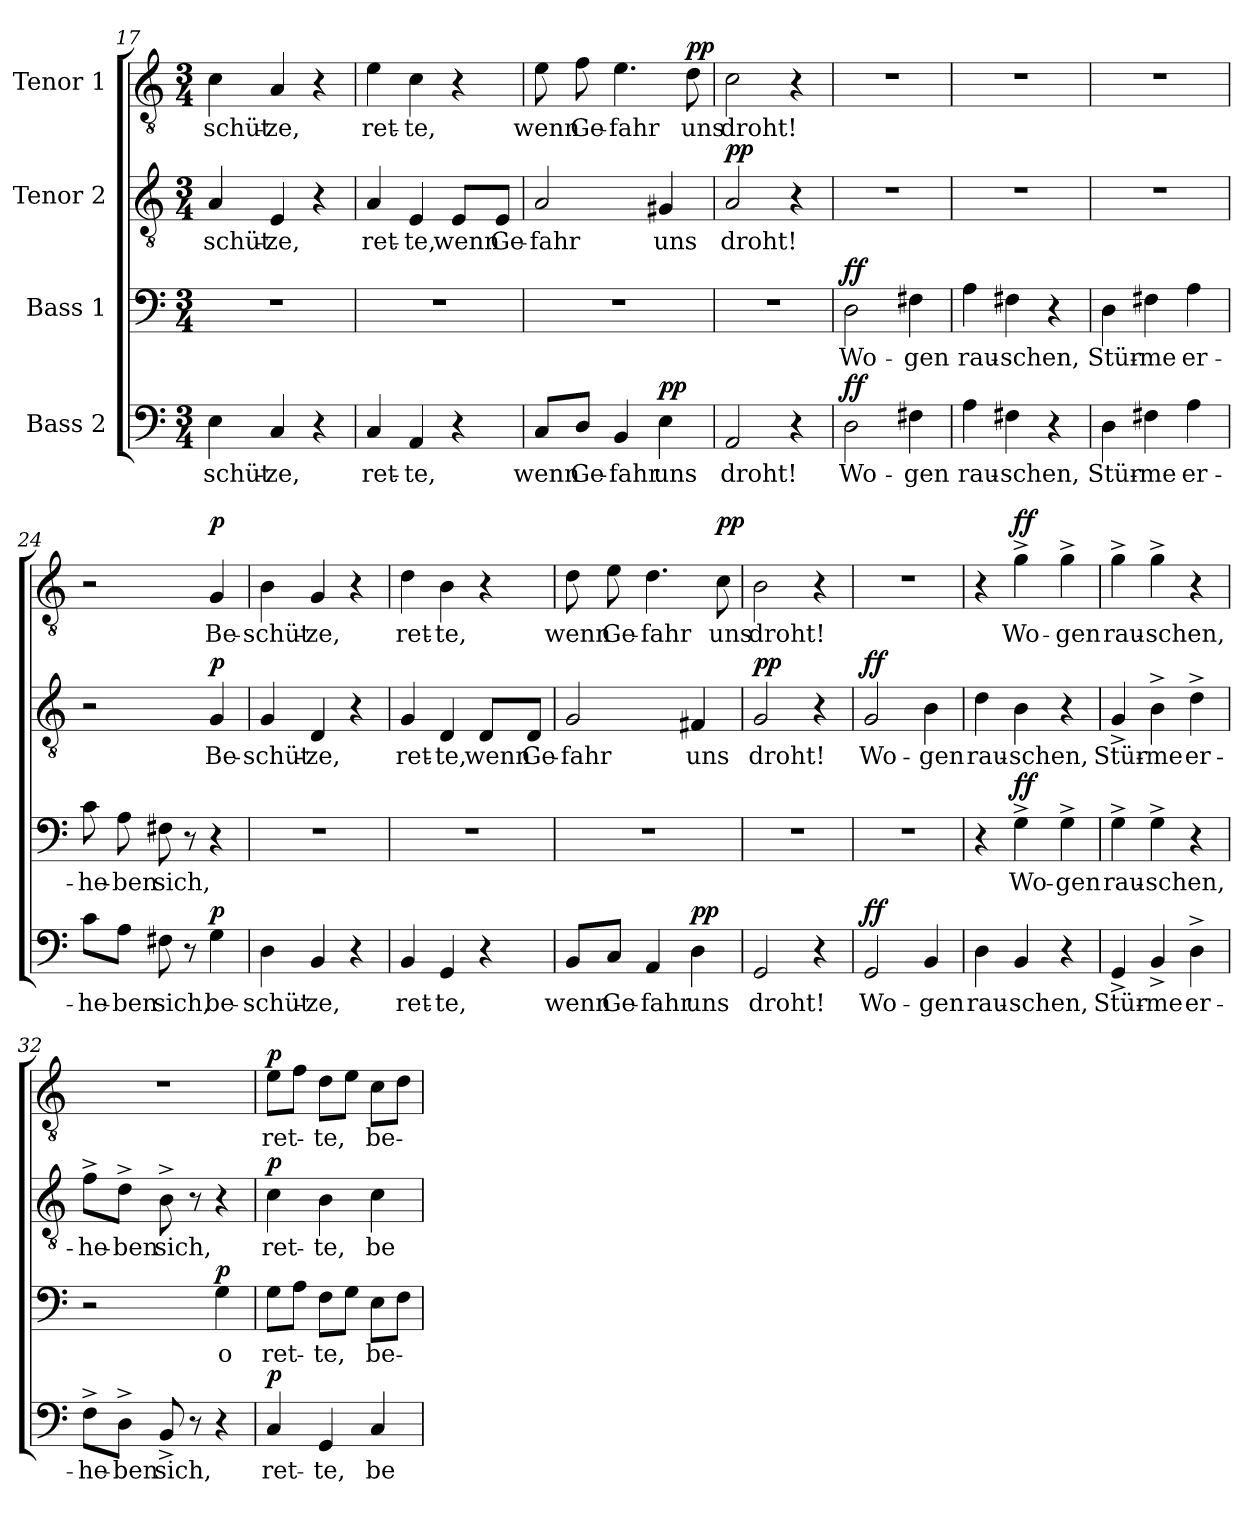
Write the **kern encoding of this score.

**kern	**text	**dynam	**kern	**text	**dynam	**kern	**text	**dynam	**kern	**text	**dynam
*part4	*part4	*part4	*part3	*part3	*part3	*part2	*part2	*part2	*part1	*part1	*part1
*staff4	*staff4	*staff4	*staff3	*staff3	*staff3	*staff2	*staff2	*staff2	*staff1	*staff1	*staff1
*I"Bass 2	*	*	*I"Bass 1	*	*	*I"Tenor 2	*	*	*I"Tenor 1	*	*
*clefF4	*	*	*clefF4	*	*	*clefGv2	*	*	*clefGv2	*	*
*k[]	*	*	*k[]	*	*	*k[]	*	*	*k[]	*	*
*M3/4	*	*	*M3/4	*	*	*M3/4	*	*	*M3/4	*	*
=17	=17	=17	=17	=17	=17	=17	=17	=17	=17	=17	=17
4E\	-schüt-	.	2.r	.	.	4A/	-schüt-	.	4c\	-schüt-	.
4C/	-ze,	.	.	.	.	4E/	-ze,	.	4A/	-ze,	.
4r	.	.	.	.	.	4r	.	.	4r	.	.
=18	=18	=18	=18	=18	=18	=18	=18	=18	=18	=18	=18
4C/	ret-	.	2.r	.	.	4A/	ret-	.	4e\	ret-	.
4AA/	-te,	.	.	.	.	4E/	-te,	.	4c\	-te,	.
4r	.	.	.	.	.	8E/L	wenn	.	4r	.	.
.	.	.	.	.	.	8E/J	Ge-	.	.	.	.
=19	=19	=19	=19	=19	=19	=19	=19	=19	=19	=19	=19
8C/L	wenn	.	2.r	.	.	2A/	-fahr	.	8e\	wenn	.
8D/J	Ge-	.	.	.	.	.	.	.	8f\	Ge-	.
4BB/	-fahr	.	.	.	.	.	.	.	4.e\	-fahr	.
!	!	!LO:DY:a	!	!	!	!	!	!	!	!	!
4E\	uns	pp	.	.	.	4G#X/	uns	.	.	.	.
!	!	!	!	!	!	!	!	!	!	!	!LO:DY:a
.	.	.	.	.	.	.	.	.	8d\	uns	pp
=20	=20	=20	=20	=20	=20	=20	=20	=20	=20	=20	=20
!	!	!	!	!	!	!	!	!LO:DY:a	!	!	!
2AA/	droht!	.	2.r	.	.	2A/	droht!	pp	2c\	droht!	.
4r	.	.	.	.	.	4r	.	.	4r	.	.
!!LO:PB:g=z
=21	=21	=21	=21	=21	=21	=21	=21	=21	=21	=21	=21
!	!	!LO:DY:a	!	!	!LO:DY:a	!	!	!	!	!	!
2D\	Wo-	ff	2D\	Wo-	ff	2.r	.	.	2.r	.	.
4F#X\	-gen	.	4F#X\	-gen	.	.	.	.	.	.	.
=22	=22	=22	=22	=22	=22	=22	=22	=22	=22	=22	=22
4A\	rau-	.	4A\	rau-	.	2.r	.	.	2.r	.	.
4F#X\	-schen,	.	4F#X\	-schen,	.	.	.	.	.	.	.
4r	.	.	4r	.	.	.	.	.	.	.	.
=23	=23	=23	=23	=23	=23	=23	=23	=23	=23	=23	=23
4D\	Stür-	.	4D\	Stür-	.	2.r	.	.	2.r	.	.
4F#X\	-me	.	4F#X\	-me	.	.	.	.	.	.	.
4A\	er-	.	4A\	er-	.	.	.	.	.	.	.
=24	=24	=24	=24	=24	=24	=24	=24	=24	=24	=24	=24
8c\L	-he-	.	8c\	-he-	.	2r	.	.	2r	.	.
8A\J	-ben	.	8A\	-ben	.	.	.	.	.	.	.
8F#X\	sich,	.	8F#X\	sich,	.	.	.	.	.	.	.
8r	.	.	8r	.	.	.	.	.	.	.	.
!	!	!LO:DY:a	!	!	!	!	!	!LO:DY:a	!	!	!LO:DY:a
4G\	be-	p	4r	.	.	4G/	Be-	p	4G/	Be-	p
=25	=25	=25	=25	=25	=25	=25	=25	=25	=25	=25	=25
4D\	-schüt-	.	2.r	.	.	4G/	-schüt-	.	4B\	-schüt-	.
4BB/	-ze,	.	.	.	.	4D/	-ze,	.	4G/	-ze,	.
4r	.	.	.	.	.	4r	.	.	4r	.	.
=26	=26	=26	=26	=26	=26	=26	=26	=26	=26	=26	=26
4BB/	ret-	.	2.r	.	.	4G/	ret-	.	4d\	ret-	.
4GG/	-te,	.	.	.	.	4D/	-te,	.	4B\	-te,	.
4r	.	.	.	.	.	8D/L	wenn	.	4r	.	.
.	.	.	.	.	.	8D/J	Ge-	.	.	.	.
=27	=27	=27	=27	=27	=27	=27	=27	=27	=27	=27	=27
8BB/L	wenn	.	2.r	.	.	2G/	-fahr	.	8d\	wenn	.
8C/J	Ge-	.	.	.	.	.	.	.	8e\	Ge-	.
4AA/	-fahr	.	.	.	.	.	.	.	4.d\	-fahr	.
!	!	!LO:DY:a	!	!	!	!	!	!	!	!	!
4D\	uns	pp	.	.	.	4F#X/	uns	.	.	.	.
!	!	!	!	!	!	!	!	!	!	!	!LO:DY:a
.	.	.	.	.	.	.	.	.	8c\	uns	pp
=28	=28	=28	=28	=28	=28	=28	=28	=28	=28	=28	=28
!	!	!	!	!	!	!	!	!LO:DY:a	!	!	!
2GG/	droht!	.	2.r	.	.	2G/	droht!	pp	2B\	droht!	.
4r	.	.	.	.	.	4r	.	.	4r	.	.
!!LO:LB:g=z
=29	=29	=29	=29	=29	=29	=29	=29	=29	=29	=29	=29
!	!	!LO:DY:a	!	!	!	!	!	!LO:DY:a	!	!	!
2GG/	Wo-	ff	2.r	.	.	2G/	Wo-	ff	2.r	.	.
4BB/	-gen	.	.	.	.	4B\	-gen	.	.	.	.
=30	=30	=30	=30	=30	=30	=30	=30	=30	=30	=30	=30
4D\	rau-	.	4r	.	.	4d\	rau-	.	4r	.	.
!	!	!	!	!	!LO:DY:a	!	!	!	!	!	!LO:DY:a
4BB/	-schen,	.	4G^\	Wo-	ff	4B\	-schen,	.	4g^\	Wo-	ff
4r	.	.	4G^\	-gen	.	4r	.	.	4g^\	-gen	.
=31	=31	=31	=31	=31	=31	=31	=31	=31	=31	=31	=31
4GG^/	Stür-	.	4G^\	rau-	.	4G^/	Stür-	.	4g^\	rau-	.
4BB^/	-me	.	4G^\	-schen,	.	4B^\	-me	.	4g^\	-schen,	.
4D^\	er-	.	4r	.	.	4d^\	er-	.	4r	.	.
=32	=32	=32	=32	=32	=32	=32	=32	=32	=32	=32	=32
8F^\L	-he-	.	2r	.	.	8f^\L	-he-	.	2.r	.	.
8D^\J	-ben	.	.	.	.	8d^\J	-ben	.	.	.	.
8BB^/	sich,	.	.	.	.	8B^\	sich,	.	.	.	.
8r	.	.	.	.	.	8r	.	.	.	.	.
!	!	!	!	!	!LO:DY:a	!	!	!	!	!	!
4r	.	.	4G\	o	p	4r	.	.	.	.	.
=33	=33	=33	=33	=33	=33	=33	=33	=33	=33	=33	=33
!	!	!LO:DY:a	!	!	!	!	!	!LO:DY:a	!	!	!LO:DY:a
4C/	ret-	p	8G\L	ret-	.	4c\	ret-	p	8e\L	ret-	p
.	.	.	8A\J	.	.	.	.	.	8f\J	.	.
4GG/	-te,	.	8F\L	-te,	.	4B\	-te,	.	8d\L	-te,	.
.	.	.	8G\J	.	.	.	.	.	8e\J	.	.
4C/	be-	.	8E\L	be-	.	4c\	be-	.	8c\L	be-	.
.	.	.	8F\J	.	.	.	.	.	8d\J	.	.
=	=	=	=	=	=	=	=	=	=	=	=
*-	*-	*-	*-	*-	*-	*-	*-	*-	*-	*-	*-
